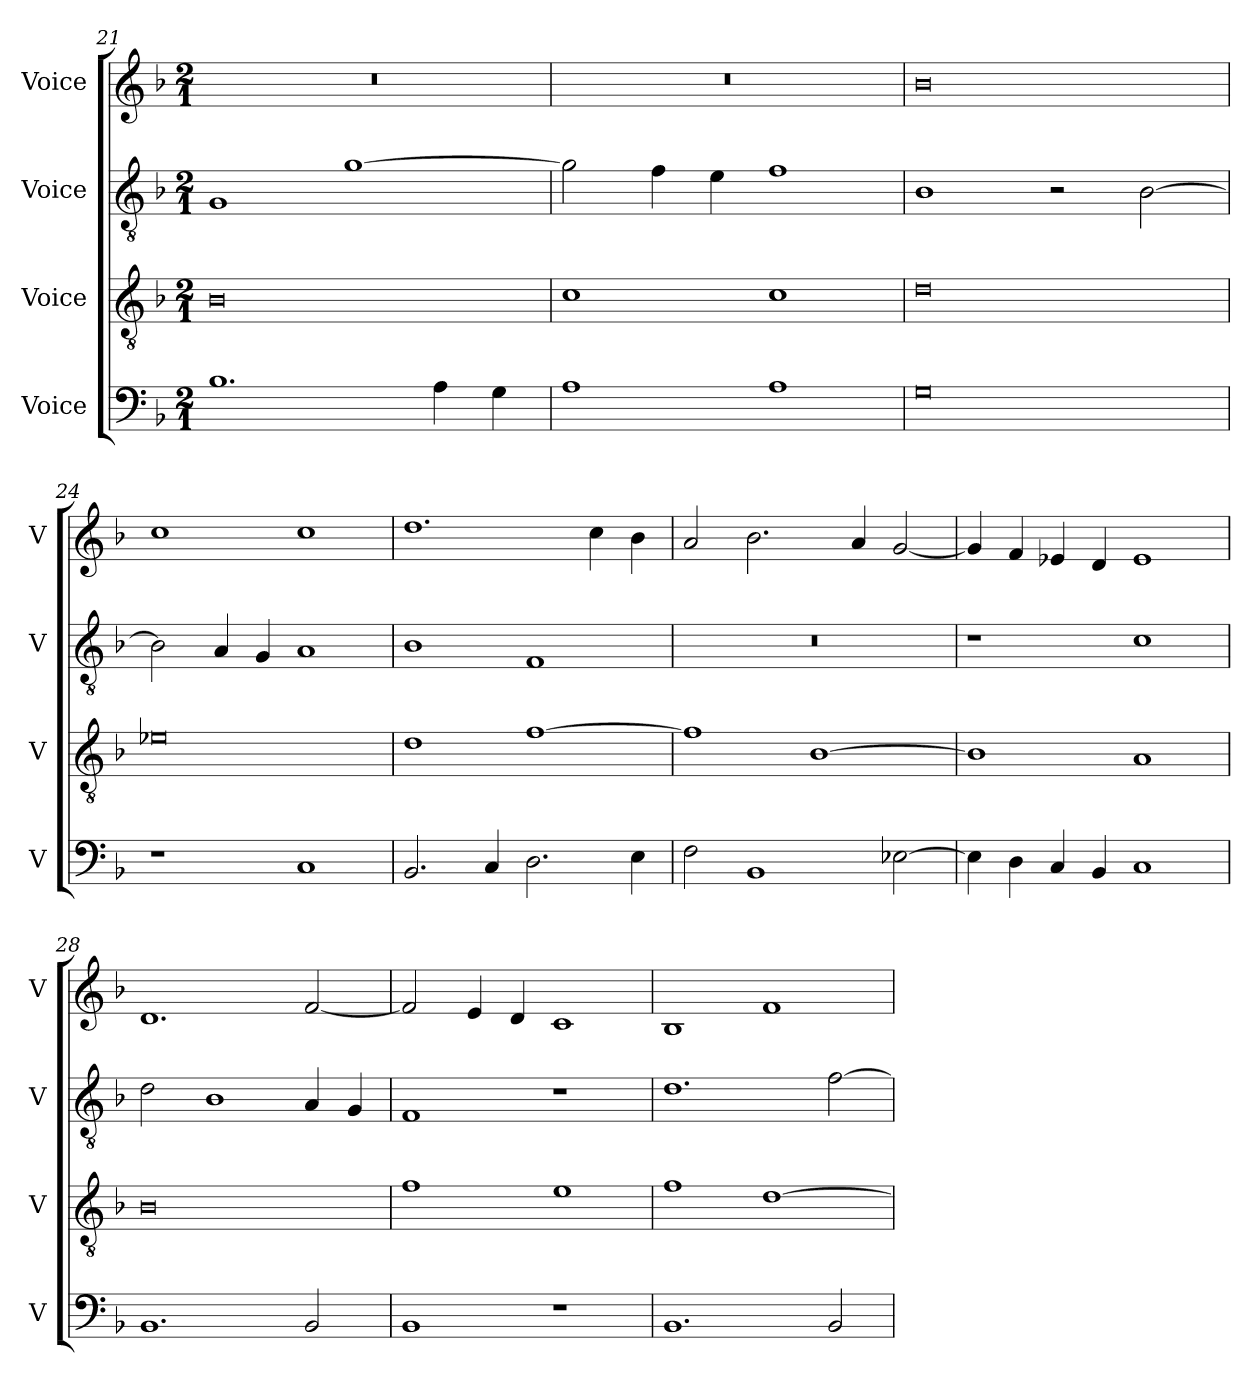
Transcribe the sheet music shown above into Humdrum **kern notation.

**kern	**kern	**kern	**kern
*part4	*part3	*part2	*part1
*staff4	*staff3	*staff2	*staff1
*I"Voice	*I"Voice	*I"Voice	*I"Voice
*I'V	*I'V	*I'V	*I'V
*clefF4	*clefGv2	*clefGv2	*clefG2
*k[b-]	*k[b-]	*k[b-]	*k[b-]
*M2/1	*M2/1	*M2/1	*M2/1
=21	=21	=21	=21
1.B-	0B-	1G	0r
.	.	[1g	.
4A\	.	.	.
4G\	.	.	.
=22	=22	=22	=22
1A	1c	2g\]	0r
.	.	4f\	.
.	.	4e\	.
1A	1c	1f	.
!!LO:LB:g=z
=23	=23	=23	=23
0G	0d	1B-	0b-
.	.	2r	.
.	.	[2B-\	.
=24	=24	=24	=24
1r	0e-X	2B-\]	1cc
.	.	4A/	.
.	.	4G/	.
1C	.	1A	1cc
=25	=25	=25	=25
2.BB-/	1d	1B-	1.dd
4C/	.	.	.
2.D\	[1f	1F	.
.	.	.	4cc\
4E\	.	.	4b-\
=26	=26	=26	=26
2F\	1f]	0r	2a/
1BB-	.	.	2.b-\
.	[1B-	.	.
.	.	.	4a/
[2E-X\	.	.	[2g/
!!LO:PB:g=z
=27	=27	=27	=27
4E-\]	1B-]	1r	4g/]
4D\	.	.	4f/
4C/	.	.	4e-X/
4BB-/	.	.	4d/
1C	1A	1c	1e-
=28	=28	=28	=28
1.BB-	0B-	2d\	1.d
.	.	1B-	.
2BB-/	.	4A/	[2f/
.	.	4G/	.
=29	=29	=29	=29
1BB-	1f	1F	2f/]
.	.	.	4e/
.	.	.	4d/
1r	1e	1r	1c
=30	=30	=30	=30
1.BB-	1f	1.d	1B-
.	[1d	.	1f
2BB-/	.	[2f\	.
=	=	=	=
*-	*-	*-	*-
